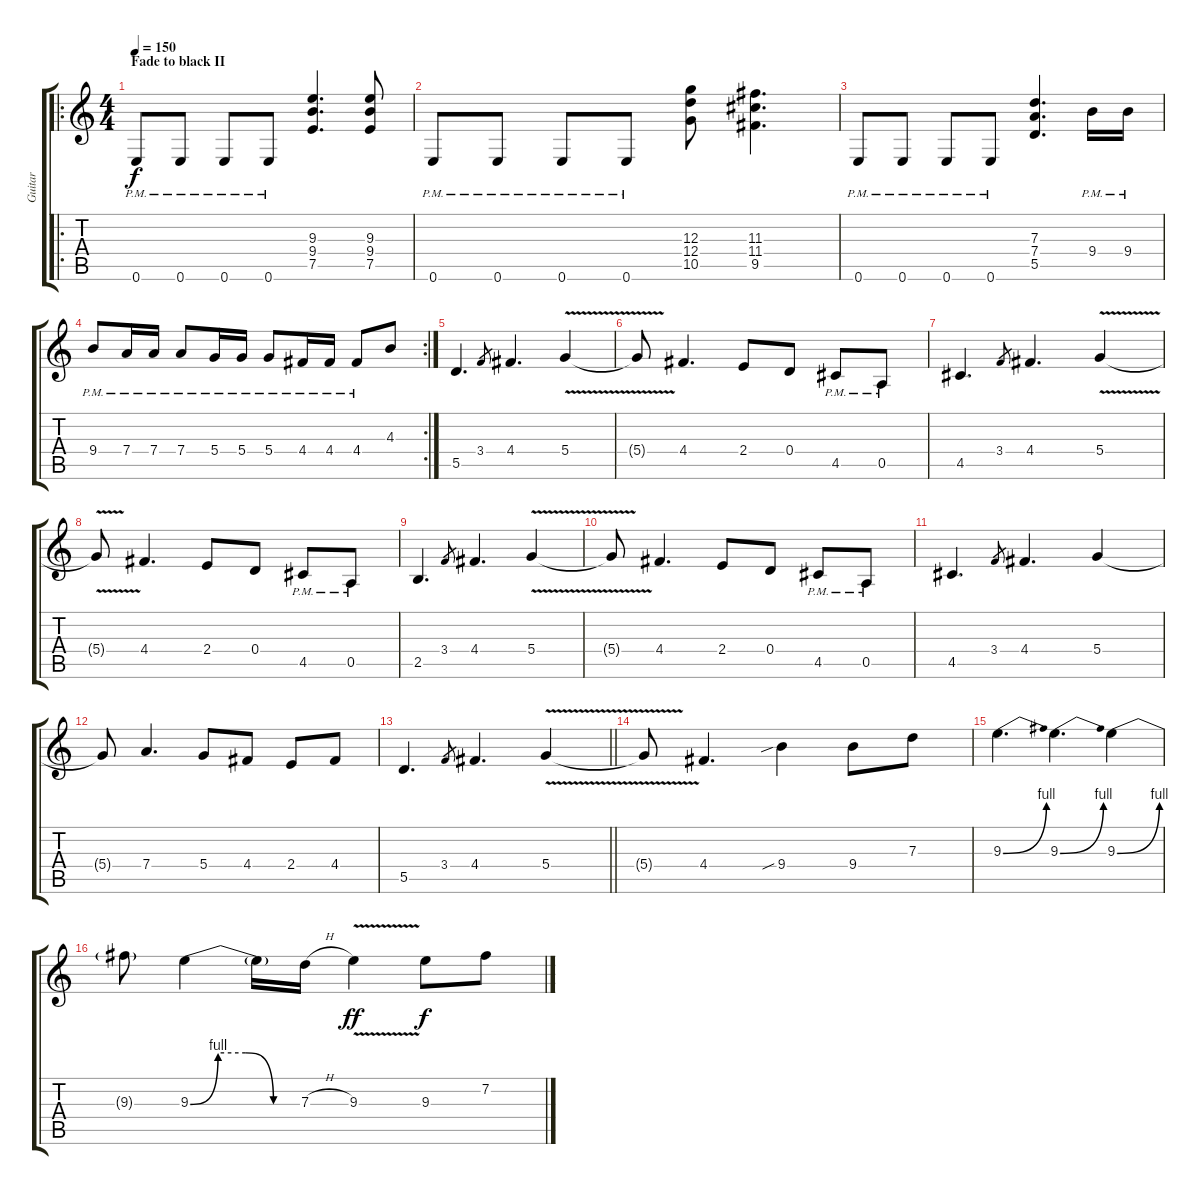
\track ("Guitar" "Guitar") {instrument distortionguitar}
\staff {score tabs}
\tuning (E4 B3 G3 D3 A2 E2) {hide}
\ro
\ts (4 4)
\section ("" "Fade to black II")
\tempo 150
\clef g2
\ks c
0.6{pm}.8{dy f} 0.6{pm}.8 0.6{pm}.8 0.6{pm}.8 (9.3 9.4 7.5).4{d} (9.3 9.4 7.5).8 |
0.6{pm}.8 0.6{pm}.8 0.6{pm}.8 0.6{pm}.8 (12.3 12.4 10.5).8 (11.3 11.4 9.5).4{d} |
0.6{pm}.8 0.6{pm}.8 0.6{pm}.8 0.6{pm}.8 (7.3 7.4 5.5).4{d} 9.4{pm}.16 9.4{pm}.16 |
\rc 2
9.4{pm}.8 7.4{pm}.16 7.4{pm}.16 7.4{pm}.8 5.4{pm}.16 5.4{pm}.16 5.4{pm}.8 4.4{pm}.16 4.4{pm}.16 4.4{pm}.8 4.3.8 |
5.5.4{d} 3.4.8{gr} 4.4.4{d} 5.4{v}.4 |
5.4{t}.8 4.4.4{d} 2.4.8 0.4.8 4.5{pm}.8 0.5{pm}.8 |
4.5.4{d} 3.4.8{gr} 4.4.4{d} 5.4{v}.4 |
5.4{t}.8 4.4.4{d} 2.4.8 0.4.8 4.5{pm}.8 0.5{pm}.8 |
2.5.4{d} 3.4.8{gr} 4.4.4{d} 5.4{v}.4 |
5.4{t}.8 4.4.4{d} 2.4.8 0.4.8 4.5{pm}.8 0.5{pm}.8 |
4.5.4{d} 3.4.8{gr} 4.4.4{d} 5.4.4 |
5.4{t}.8 7.4.4{d} 5.4.8 4.4.8 2.4.8 4.4.8 |
\barLineRight lightlight
5.5.4{d} 3.4.8{gr} 4.4.4{d} 5.4{v}.4 |
5.4{t}.8 4.4.4{d} 9.4{sib}.4 9.4.8 7.3.8 |
9.3{be (bend 0 0 60 4)}.4{d} 9.3{be (bend 0 0 60 4)}.4{d} 9.3{be (bend 0 0 60 4)}.4 |
9.3{t}.8 9.3{be (custom 0 0 15 4 30 4 45 0 60 0)}.4 9.3{t}.16 7.3{h}.16 9.3{v}.4{dy ff} 9.3.8{dy f} 7.2.8
